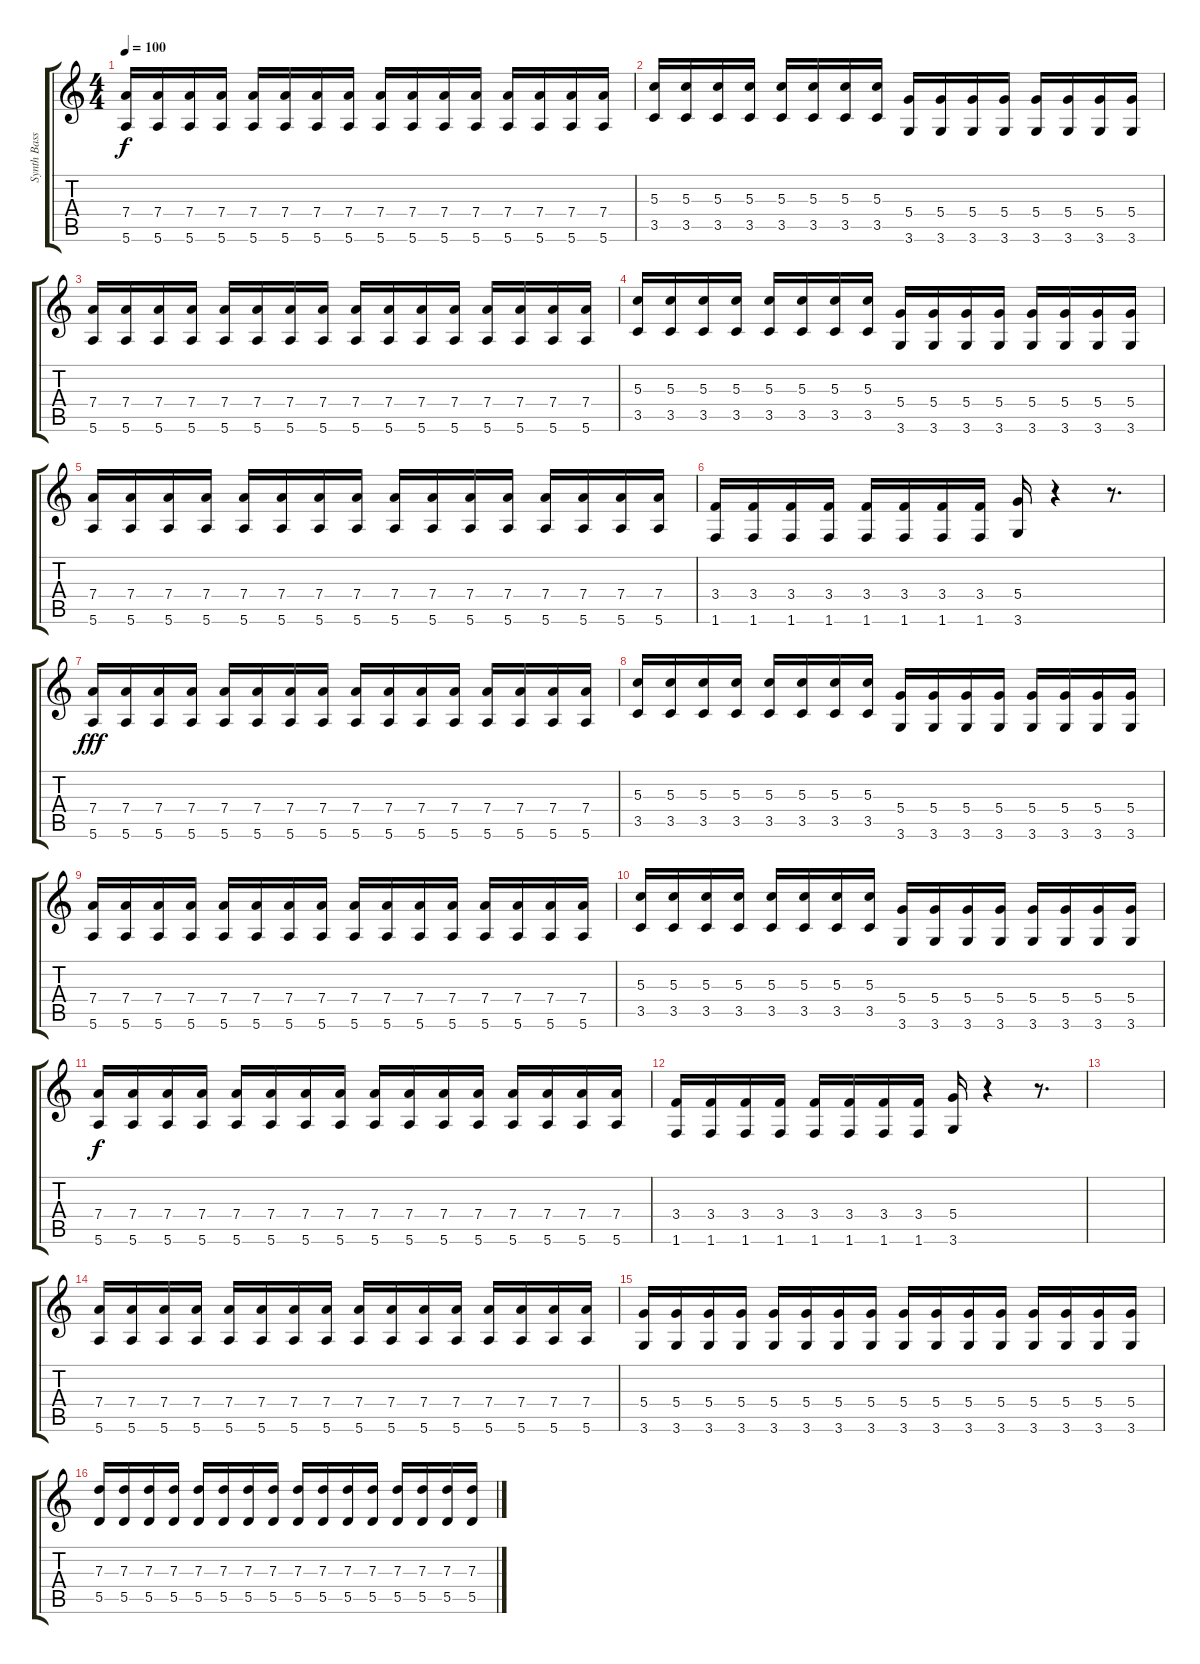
\track ("Synth Bass" "Synth Bass") {instrument synthbass1}
\staff {score tabs}
\tuning (E4 B3 G3 D3 A2 E2) {hide}
\ts (4 4)
\tempo 100
\clef g2
\ks c
(7.4 5.6).16{dy f} (7.4 5.6).16 (7.4 5.6).16 (7.4 5.6).16 (7.4 5.6).16 (7.4 5.6).16 (7.4 5.6).16 (7.4 5.6).16 (7.4 5.6).16 (7.4 5.6).16 (7.4 5.6).16 (7.4 5.6).16 (7.4 5.6).16 (7.4 5.6).16 (7.4 5.6).16 (7.4 5.6).16 |
(5.3 3.5).16 (5.3 3.5).16 (5.3 3.5).16 (5.3 3.5).16 (5.3 3.5).16 (5.3 3.5).16 (5.3 3.5).16 (5.3 3.5).16 (5.4 3.6).16 (5.4 3.6).16 (5.4 3.6).16 (5.4 3.6).16 (5.4 3.6).16 (5.4 3.6).16 (5.4 3.6).16 (5.4 3.6).16 |
(7.4 5.6).16 (7.4 5.6).16 (7.4 5.6).16 (7.4 5.6).16 (7.4 5.6).16 (7.4 5.6).16 (7.4 5.6).16 (7.4 5.6).16 (7.4 5.6).16 (7.4 5.6).16 (7.4 5.6).16 (7.4 5.6).16 (7.4 5.6).16 (7.4 5.6).16 (7.4 5.6).16 (7.4 5.6).16 |
(5.3 3.5).16 (5.3 3.5).16 (5.3 3.5).16 (5.3 3.5).16 (5.3 3.5).16 (5.3 3.5).16 (5.3 3.5).16 (5.3 3.5).16 (5.4 3.6).16 (5.4 3.6).16 (5.4 3.6).16 (5.4 3.6).16 (5.4 3.6).16 (5.4 3.6).16 (5.4 3.6).16 (5.4 3.6).16 |
(7.4 5.6).16 (7.4 5.6).16 (7.4 5.6).16 (7.4 5.6).16 (7.4 5.6).16 (7.4 5.6).16 (7.4 5.6).16 (7.4 5.6).16 (7.4 5.6).16 (7.4 5.6).16 (7.4 5.6).16 (7.4 5.6).16 (7.4 5.6).16 (7.4 5.6).16 (7.4 5.6).16 (7.4 5.6).16 |
(3.4 1.6).16 (3.4 1.6).16 (3.4 1.6).16 (3.4 1.6).16 (3.4 1.6).16 (3.4 1.6).16 (3.4 1.6).16 (3.4 1.6).16 (5.4 3.6).16 r.4 r.8{d} |
(7.4 5.6).16{dy fff} (7.4 5.6).16 (7.4 5.6).16 (7.4 5.6).16 (7.4 5.6).16 (7.4 5.6).16 (7.4 5.6).16 (7.4 5.6).16 (7.4 5.6).16 (7.4 5.6).16 (7.4 5.6).16 (7.4 5.6).16 (7.4 5.6).16 (7.4 5.6).16 (7.4 5.6).16 (7.4 5.6).16 |
(5.3 3.5).16 (5.3 3.5).16 (5.3 3.5).16 (5.3 3.5).16 (5.3 3.5).16 (5.3 3.5).16 (5.3 3.5).16 (5.3 3.5).16 (5.4 3.6).16 (5.4 3.6).16 (5.4 3.6).16 (5.4 3.6).16 (5.4 3.6).16 (5.4 3.6).16 (5.4 3.6).16 (5.4 3.6).16 |
(7.4 5.6).16 (7.4 5.6).16 (7.4 5.6).16 (7.4 5.6).16 (7.4 5.6).16 (7.4 5.6).16 (7.4 5.6).16 (7.4 5.6).16 (7.4 5.6).16 (7.4 5.6).16 (7.4 5.6).16 (7.4 5.6).16 (7.4 5.6).16 (7.4 5.6).16 (7.4 5.6).16 (7.4 5.6).16 |
(5.3 3.5).16 (5.3 3.5).16 (5.3 3.5).16 (5.3 3.5).16 (5.3 3.5).16 (5.3 3.5).16 (5.3 3.5).16 (5.3 3.5).16 (5.4 3.6).16 (5.4 3.6).16 (5.4 3.6).16 (5.4 3.6).16 (5.4 3.6).16 (5.4 3.6).16 (5.4 3.6).16 (5.4 3.6).16 |
(7.4 5.6).16{dy f} (7.4 5.6).16 (7.4 5.6).16 (7.4 5.6).16 (7.4 5.6).16 (7.4 5.6).16 (7.4 5.6).16 (7.4 5.6).16 (7.4 5.6).16 (7.4 5.6).16 (7.4 5.6).16 (7.4 5.6).16 (7.4 5.6).16 (7.4 5.6).16 (7.4 5.6).16 (7.4 5.6).16 |
(3.4 1.6).16 (3.4 1.6).16 (3.4 1.6).16 (3.4 1.6).16 (3.4 1.6).16 (3.4 1.6).16 (3.4 1.6).16 (3.4 1.6).16 (5.4 3.6).16 r.4 r.8{d} |
|
(7.4 5.6).16 (7.4 5.6).16 (7.4 5.6).16 (7.4 5.6).16 (7.4 5.6).16 (7.4 5.6).16 (7.4 5.6).16 (7.4 5.6).16 (7.4 5.6).16 (7.4 5.6).16 (7.4 5.6).16 (7.4 5.6).16 (7.4 5.6).16 (7.4 5.6).16 (7.4 5.6).16 (7.4 5.6).16 |
(5.4 3.6).16 (5.4 3.6).16 (5.4 3.6).16 (5.4 3.6).16 (5.4 3.6).16 (5.4 3.6).16 (5.4 3.6).16 (5.4 3.6).16 (5.4 3.6).16 (5.4 3.6).16 (5.4 3.6).16 (5.4 3.6).16 (5.4 3.6).16 (5.4 3.6).16 (5.4 3.6).16 (5.4 3.6).16 |
(7.3 5.5).16 (7.3 5.5).16 (7.3 5.5).16 (7.3 5.5).16 (7.3 5.5).16 (7.3 5.5).16 (7.3 5.5).16 (7.3 5.5).16 (7.3 5.5).16 (7.3 5.5).16 (7.3 5.5).16 (7.3 5.5).16 (7.3 5.5).16 (7.3 5.5).16 (7.3 5.5).16 (7.3 5.5).16
